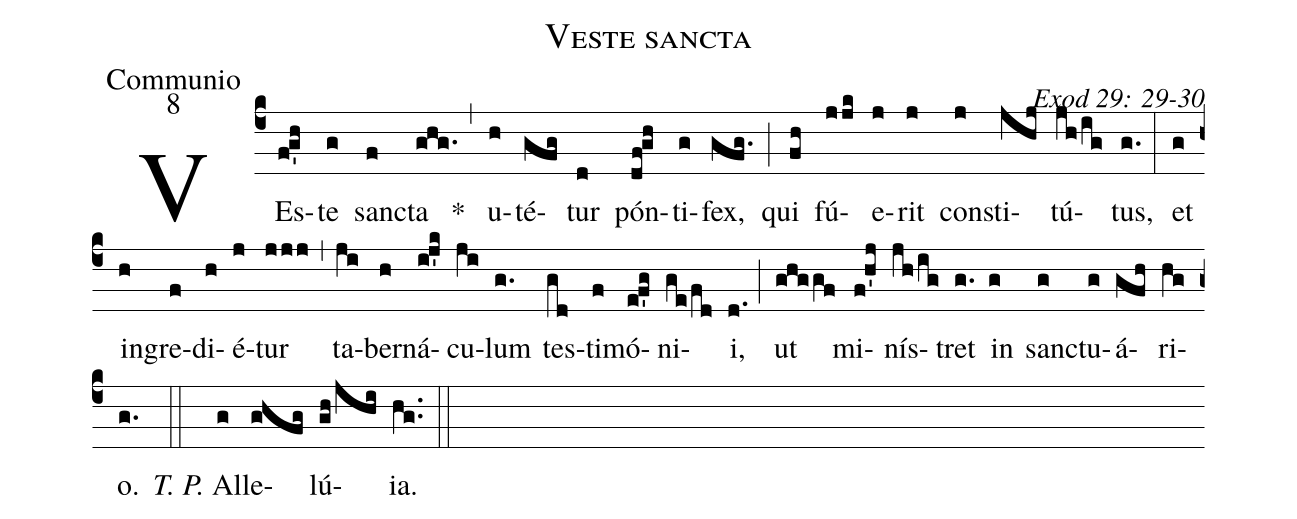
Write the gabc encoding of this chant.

name: Veste sancta;
office-part: Communio;
mode: 8;
commentary: Exod 29: 29-30;
%%
(c4) VEs(fg'h)te(g) sanc(f)ta(ghg.) *(,)
u(h)té(gfg)tur(d) pón(df!gh)ti(g)fex,(gfg.) (;) qui(fh) fú(jjk)e(j)rit(j) con(j)sti(jhj)tú(jh/ig)tus,(g.) (:)
et(g) in(h)gre(f)di(h)é(j)tur(jjj) (,) ta(ji)ber(h)ná(ij'k)cu(ji)lum(g.) tes(gd)ti(f)mó(ef'g)ni(ge/fd)i,(d.) (;) ut(ghggf) mi(f!h'j)nís(jh/ig)tret(g.) in(g) sanc(g)tu(g)á(gfh)ri(hg)o.(g.) (::)
<i>T. P.</i> Al(g)le(ghfg)lú(gh/jhi)ia.(hg..) (::)
